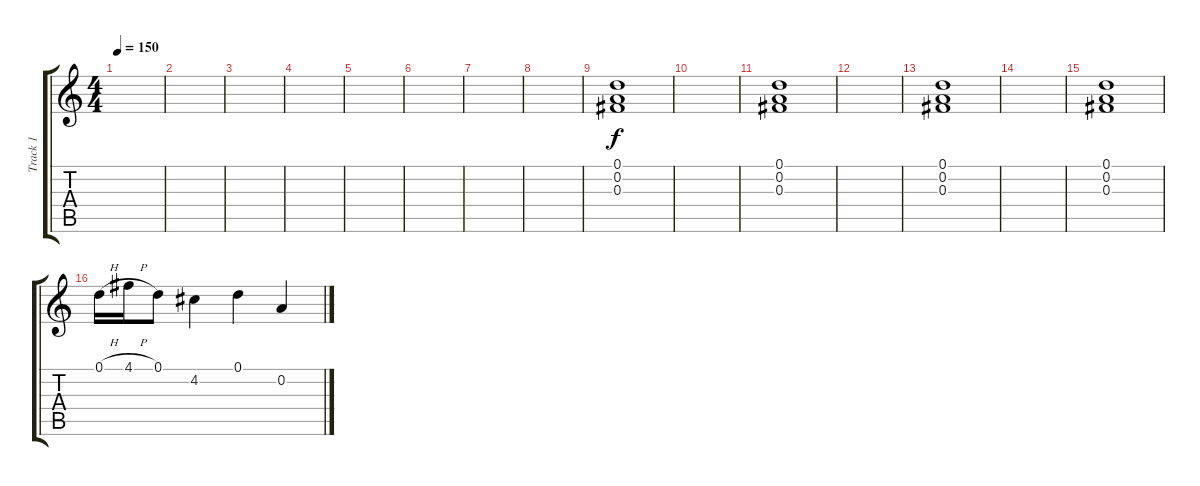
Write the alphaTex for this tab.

\track ("Track 1" "Track 1") {instrument acousticguitarsteel}
\staff {score tabs}
\tuning (D4 A3 Gb3 D3 A2 D2) {hide}
\ts (4 4)
\tempo 150
\clef g2
\ks c
|
|
|
|
|
|
|
|
(0.1 0.2 0.3).1{volume 6} |
|
(0.1 0.2 0.3).1 |
|
(0.1 0.2 0.3).1 |
|
(0.1 0.2 0.3).1 |
0.1{h}.16{volume 13} 4.1{h}.16 0.1.8 4.2.4 0.1.4 0.2.4
